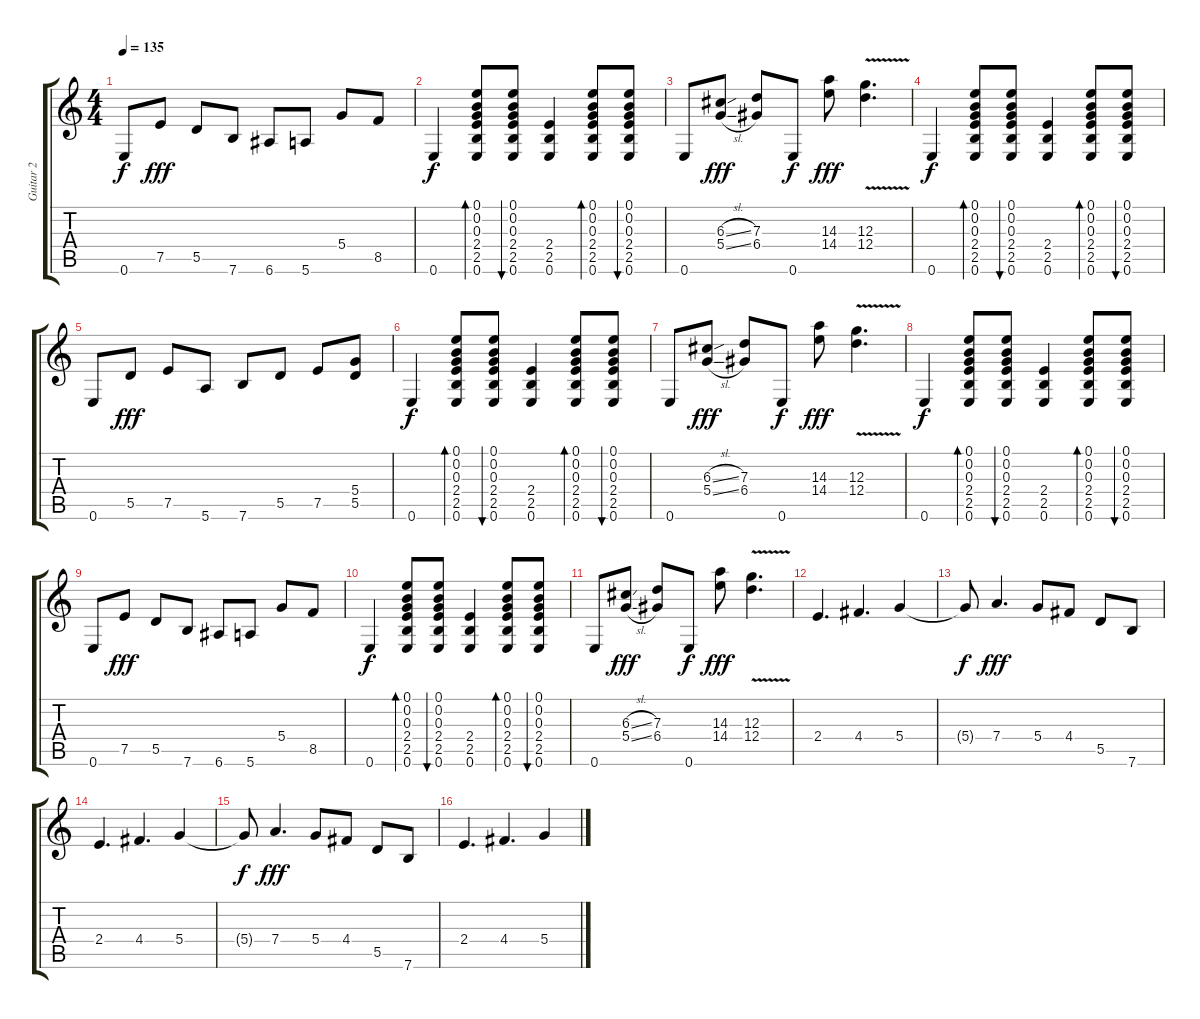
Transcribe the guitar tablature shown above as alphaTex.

\track ("Guitar 2            " "Guitar 2  ") {instrument acousticguitarsteel}
\staff {score tabs}
\tuning (E4 B3 G3 D3 A2 E2) {hide}
\ts (4 4)
\tempo 135
\clef g2
\ks c
0.6.8{dy f} 7.5.8{dy fff} 5.5.8 7.6.8 6.6.8 5.6.8 5.4.8 8.5.8 |
0.6.4{dy f} (0.1 0.2 0.3 2.4 2.5 0.6).8{bd 120} (0.1 0.2 0.3 2.4 2.5 0.6).8{bu 240} (2.4 2.5 0.6).4 (0.1 0.2 0.3 2.4 2.5 0.6).8{bd 240} (0.1 0.2 0.3 2.4 2.5 0.6).8{bu 240} |
0.6.8 (6.3{sl} 5.4{sl}).8{dy fff} (7.3 6.4).8 0.6.8{dy f} (14.3 14.4).8{dy fff} (12.3{v} 12.4{v}).4{d} |
0.6.4{dy f} (0.1 0.2 0.3 2.4 2.5 0.6).8{bd 120} (0.1 0.2 0.3 2.4 2.5 0.6).8{bu 240} (2.4 2.5 0.6).4 (0.1 0.2 0.3 2.4 2.5 0.6).8{bd 240} (0.1 0.2 0.3 2.4 2.5 0.6).8{bu 240} |
0.6.8 5.5.8{dy fff} 7.5.8 5.6.8 7.6.8 5.5.8 7.5.8 (5.4 5.5).8 |
0.6.4{dy f} (0.1 0.2 0.3 2.4 2.5 0.6).8{bd 120} (0.1 0.2 0.3 2.4 2.5 0.6).8{bu 240} (2.4 2.5 0.6).4 (0.1 0.2 0.3 2.4 2.5 0.6).8{bd 240} (0.1 0.2 0.3 2.4 2.5 0.6).8{bu 240} |
0.6.8 (6.3{sl} 5.4{sl}).8{dy fff} (7.3 6.4).8 0.6.8{dy f} (14.3 14.4).8{dy fff} (12.3{v} 12.4{v}).4{d} |
0.6.4{dy f} (0.1 0.2 0.3 2.4 2.5 0.6).8{bd 120} (0.1 0.2 0.3 2.4 2.5 0.6).8{bu 240} (2.4 2.5 0.6).4 (0.1 0.2 0.3 2.4 2.5 0.6).8{bd 240} (0.1 0.2 0.3 2.4 2.5 0.6).8{bu 240} |
0.6.8 7.5.8{dy fff} 5.5.8 7.6.8 6.6.8 5.6.8 5.4.8 8.5.8 |
0.6.4{dy f} (0.1 0.2 0.3 2.4 2.5 0.6).8{bd 120} (0.1 0.2 0.3 2.4 2.5 0.6).8{bu 240} (2.4 2.5 0.6).4 (0.1 0.2 0.3 2.4 2.5 0.6).8{bd 240} (0.1 0.2 0.3 2.4 2.5 0.6).8{bu 240} |
0.6.8 (6.3{sl} 5.4{sl}).8{dy fff} (7.3 6.4).8 0.6.8{dy f} (14.3 14.4).8{dy fff} (12.3{v} 12.4{v}).4{d} |
2.4.4{d volume 9} 4.4.4{d} 5.4.4 |
5.4{t}.8{dy f} 7.4.4{d dy fff} 5.4.8 4.4.8 5.5.8 7.6.8 |
2.4.4{d} 4.4.4{d} 5.4.4 |
5.4{t}.8{dy f} 7.4.4{d dy fff} 5.4.8 4.4.8 5.5.8 7.6.8 |
2.4.4{d} 4.4.4{d} 5.4.4
